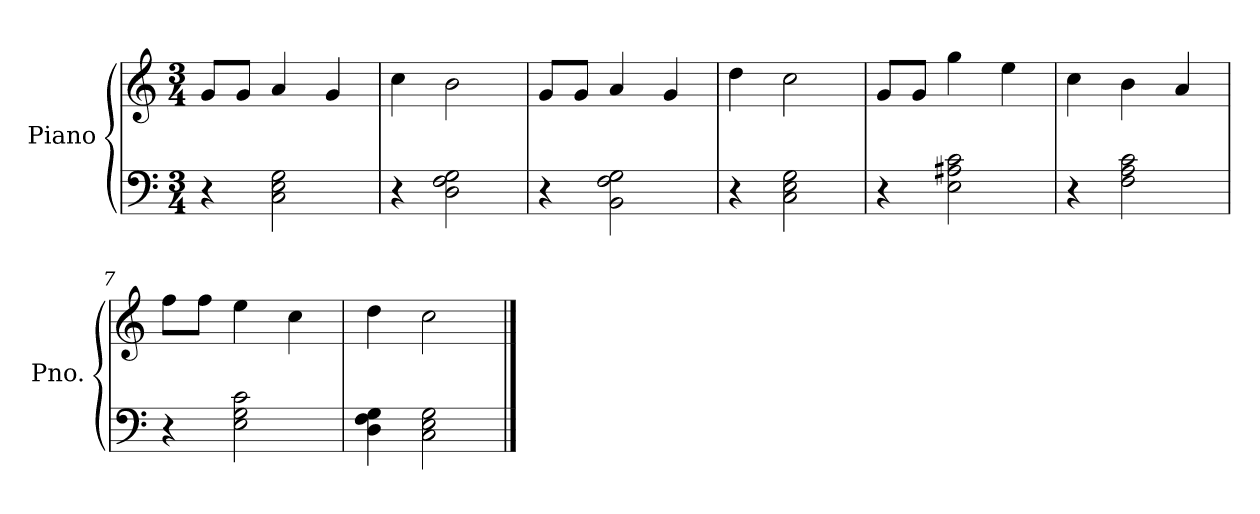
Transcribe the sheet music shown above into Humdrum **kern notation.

**kern	**kern
*part1	*part1
*staff2	*staff1
*I"Piano	*
*I'Pno.	*
*clefF4	*clefG2
*k[]	*k[]
*C:	*C:
*M3/4	*M3/4
=1	=1
4r	8g/L
.	8g/J
2C\ 2E\ 2G\	4a/
.	4g/
=2	=2
4r	4cc\
2D\ 2F\ 2G\	2b\
=3	=3
4r	8g/L
.	8g/J
2BB\ 2F\ 2G\	4a/
.	4g/
=4	=4
4r	4dd\
2C\ 2E\ 2G\	2cc\
=5	=5
4r	8g/L
.	8g/J
2E\ 2A#X\ 2c\	4gg\
.	4ee\
!!LO:LB:g=z
=6	=6
4r	4cc\
2F\ 2A\ 2c\	4b\
.	4a/
=7	=7
4r	8ff\L
.	8ff\J
2E\ 2G\ 2c\	4ee\
.	4cc\
=8	=8
4D\ 4F\ 4G\	4dd\
2C\ 2E\ 2G\	2cc\
==	==
*-	*-
